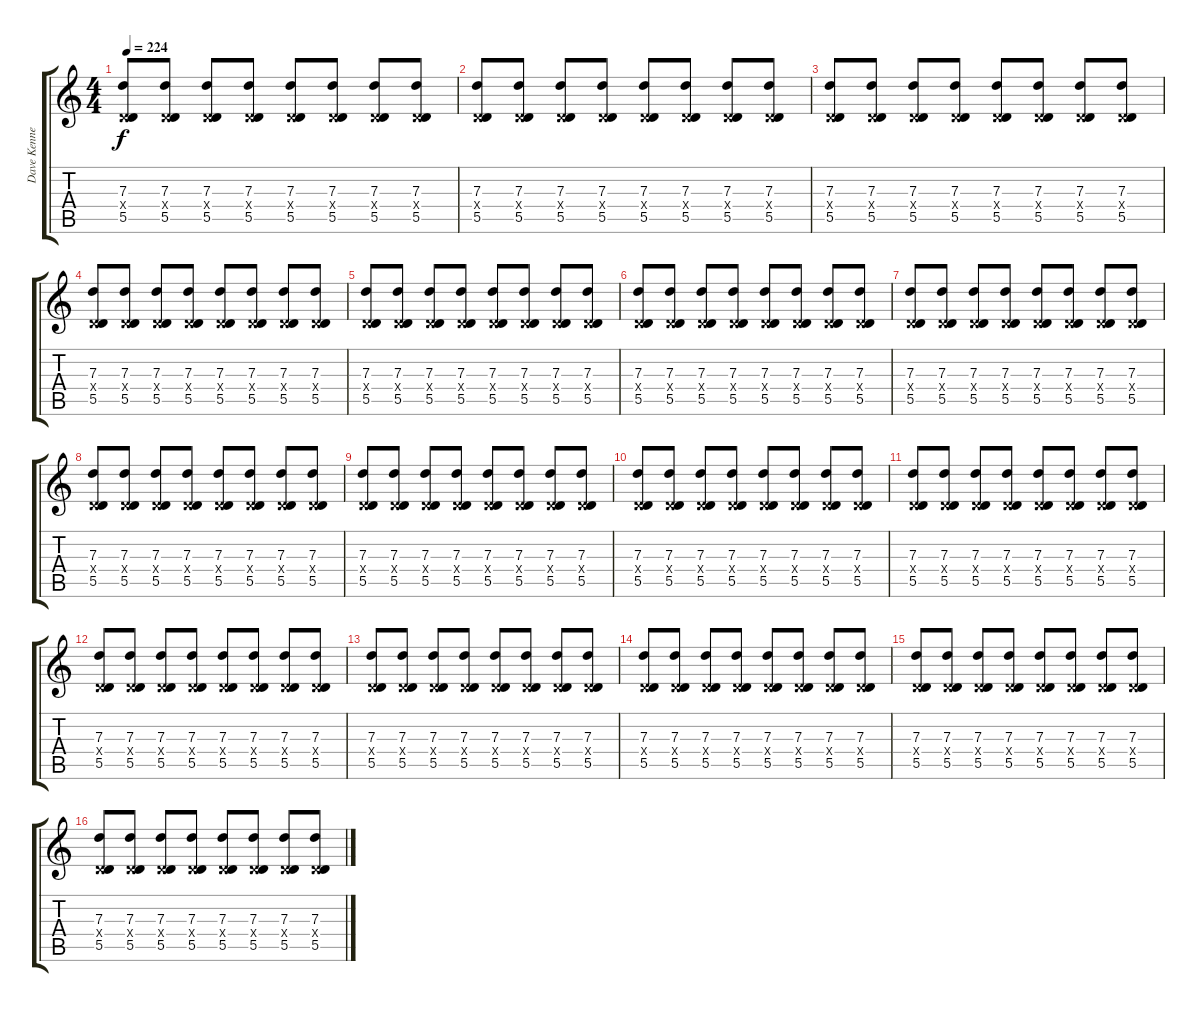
\track ("Dave Kennedy (Guitar)" "Dave Kenne") {instrument distortionguitar}
\staff {score tabs}
\tuning (E4 B3 G3 D3 A2 E2) {hide}
\ts (4 4)
\tempo 224
\clef g2
\ks c
(7.3 0.4{x} 5.5).8{dy f volume 10 instrument overdrivenguitar} (7.3 0.4{x} 5.5).8 (7.3 0.4{x} 5.5).8 (7.3 0.4{x} 5.5).8 (7.3 0.4{x} 5.5).8 (7.3 0.4{x} 5.5).8 (7.3 0.4{x} 5.5).8 (7.3 0.4{x} 5.5).8 |
(7.3 0.4{x} 5.5).8 (7.3 0.4{x} 5.5).8 (7.3 0.4{x} 5.5).8 (7.3 0.4{x} 5.5).8 (7.3 0.4{x} 5.5).8 (7.3 0.4{x} 5.5).8 (7.3 0.4{x} 5.5).8 (7.3 0.4{x} 5.5).8 |
(7.3 0.4{x} 5.5).8 (7.3 0.4{x} 5.5).8 (7.3 0.4{x} 5.5).8 (7.3 0.4{x} 5.5).8 (7.3 0.4{x} 5.5).8 (7.3 0.4{x} 5.5).8 (7.3 0.4{x} 5.5).8 (7.3 0.4{x} 5.5).8 |
(7.3 0.4{x} 5.5).8 (7.3 0.4{x} 5.5).8 (7.3 0.4{x} 5.5).8 (7.3 0.4{x} 5.5).8 (7.3 0.4{x} 5.5).8 (7.3 0.4{x} 5.5).8 (7.3 0.4{x} 5.5).8 (7.3 0.4{x} 5.5).8 |
(7.3 0.4{x} 5.5).8 (7.3 0.4{x} 5.5).8 (7.3 0.4{x} 5.5).8 (7.3 0.4{x} 5.5).8 (7.3 0.4{x} 5.5).8 (7.3 0.4{x} 5.5).8 (7.3 0.4{x} 5.5).8 (7.3 0.4{x} 5.5).8 |
(7.3 0.4{x} 5.5).8 (7.3 0.4{x} 5.5).8 (7.3 0.4{x} 5.5).8 (7.3 0.4{x} 5.5).8 (7.3 0.4{x} 5.5).8 (7.3 0.4{x} 5.5).8 (7.3 0.4{x} 5.5).8 (7.3 0.4{x} 5.5).8 |
(7.3 0.4{x} 5.5).8 (7.3 0.4{x} 5.5).8 (7.3 0.4{x} 5.5).8 (7.3 0.4{x} 5.5).8 (7.3 0.4{x} 5.5).8 (7.3 0.4{x} 5.5).8 (7.3 0.4{x} 5.5).8 (7.3 0.4{x} 5.5).8 |
(7.3 0.4{x} 5.5).8 (7.3 0.4{x} 5.5).8 (7.3 0.4{x} 5.5).8 (7.3 0.4{x} 5.5).8 (7.3 0.4{x} 5.5).8 (7.3 0.4{x} 5.5).8 (7.3 0.4{x} 5.5).8 (7.3 0.4{x} 5.5).8 |
(7.3 0.4{x} 5.5).8 (7.3 0.4{x} 5.5).8 (7.3 0.4{x} 5.5).8 (7.3 0.4{x} 5.5).8 (7.3 0.4{x} 5.5).8 (7.3 0.4{x} 5.5).8 (7.3 0.4{x} 5.5).8 (7.3 0.4{x} 5.5).8 |
(7.3 0.4{x} 5.5).8{volume 8 instrument overdrivenguitar} (7.3 0.4{x} 5.5).8 (7.3 0.4{x} 5.5).8 (7.3 0.4{x} 5.5).8 (7.3 0.4{x} 5.5).8 (7.3 0.4{x} 5.5).8 (7.3 0.4{x} 5.5).8 (7.3 0.4{x} 5.5).8 |
(7.3 0.4{x} 5.5).8 (7.3 0.4{x} 5.5).8 (7.3 0.4{x} 5.5).8 (7.3 0.4{x} 5.5).8 (7.3 0.4{x} 5.5).8 (7.3 0.4{x} 5.5).8 (7.3 0.4{x} 5.5).8 (7.3 0.4{x} 5.5).8 |
(7.3 0.4{x} 5.5).8 (7.3 0.4{x} 5.5).8 (7.3 0.4{x} 5.5).8 (7.3 0.4{x} 5.5).8 (7.3 0.4{x} 5.5).8 (7.3 0.4{x} 5.5).8 (7.3 0.4{x} 5.5).8 (7.3 0.4{x} 5.5).8 |
(7.3 0.4{x} 5.5).8 (7.3 0.4{x} 5.5).8 (7.3 0.4{x} 5.5).8 (7.3 0.4{x} 5.5).8 (7.3 0.4{x} 5.5).8 (7.3 0.4{x} 5.5).8 (7.3 0.4{x} 5.5).8 (7.3 0.4{x} 5.5).8 |
(7.3 0.4{x} 5.5).8 (7.3 0.4{x} 5.5).8 (7.3 0.4{x} 5.5).8 (7.3 0.4{x} 5.5).8 (7.3 0.4{x} 5.5).8 (7.3 0.4{x} 5.5).8 (7.3 0.4{x} 5.5).8 (7.3 0.4{x} 5.5).8 |
(7.3 0.4{x} 5.5).8 (7.3 0.4{x} 5.5).8 (7.3 0.4{x} 5.5).8 (7.3 0.4{x} 5.5).8 (7.3 0.4{x} 5.5).8 (7.3 0.4{x} 5.5).8 (7.3 0.4{x} 5.5).8 (7.3 0.4{x} 5.5).8 |
(7.3 0.4{x} 5.5).8 (7.3 0.4{x} 5.5).8 (7.3 0.4{x} 5.5).8 (7.3 0.4{x} 5.5).8 (7.3 0.4{x} 5.5).8 (7.3 0.4{x} 5.5).8 (7.3 0.4{x} 5.5).8 (7.3 0.4{x} 5.5).8
